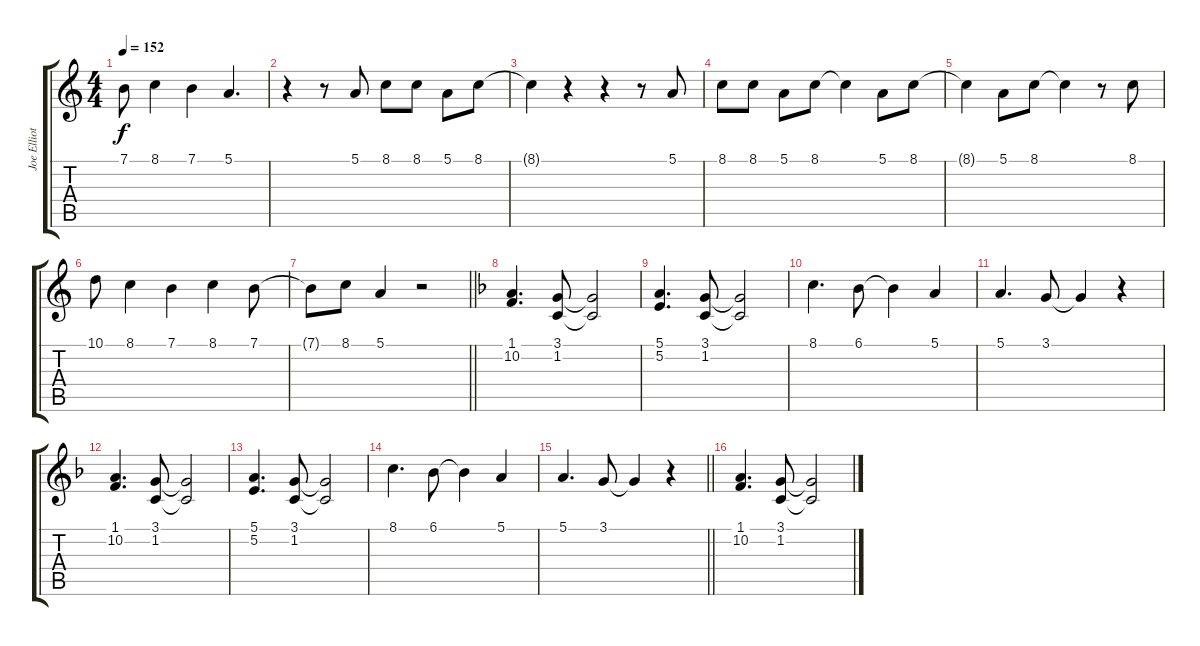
\track ("Joe Elliott" "Joe Elliot") {instrument lead1square}
\staff {score tabs}
\tuning (E4 B3 G3 D3 A2 E2) {hide}
\ts (4 4)
\tempo 152
\clef g2
\ks c
7.1{t}.8{dy f} 8.1.4 7.1.4 5.1.4{d} |
r.4 r.8 5.1.8 8.1.8 8.1.8 5.1.8 8.1.8 |
8.1{t}.4 r.4 r.4 r.8 5.1.8 |
8.1.8 8.1.8 5.1.8 8.1.8 8.1{t}.4 5.1.8 8.1.8 |
8.1{t}.4 5.1.8 8.1.8 8.1{t}.4 r.8 8.1.8 |
10.1.8 8.1.4 7.1.4 8.1.4 7.1.8 |
\barLineRight lightlight
7.1{t}.8 8.1.8 5.1.4 r.2 |
\ks dminor
(1.1 10.2).4{d} (3.1 1.2).8 (3.1{t} 1.2{t}).2 |
(5.1 5.2).4{d} (3.1 1.2).8 (3.1{t} 1.2{t}).2 |
8.1.4{d} 6.1.8 6.1{t}.4 5.1.4 |
5.1.4{d} 3.1.8 3.1{t}.4 r.4 |
(1.1 10.2).4{d} (3.1 1.2).8 (3.1{t} 1.2{t}).2 |
(5.1 5.2).4{d} (3.1 1.2).8 (3.1{t} 1.2{t}).2 |
8.1.4{d} 6.1.8 6.1{t}.4 5.1.4 |
\barLineRight lightlight
5.1.4{d} 3.1.8 3.1{t}.4 r.4 |
(1.1 10.2).4{d} (3.1 1.2).8 (3.1{t} 1.2{t}).2
